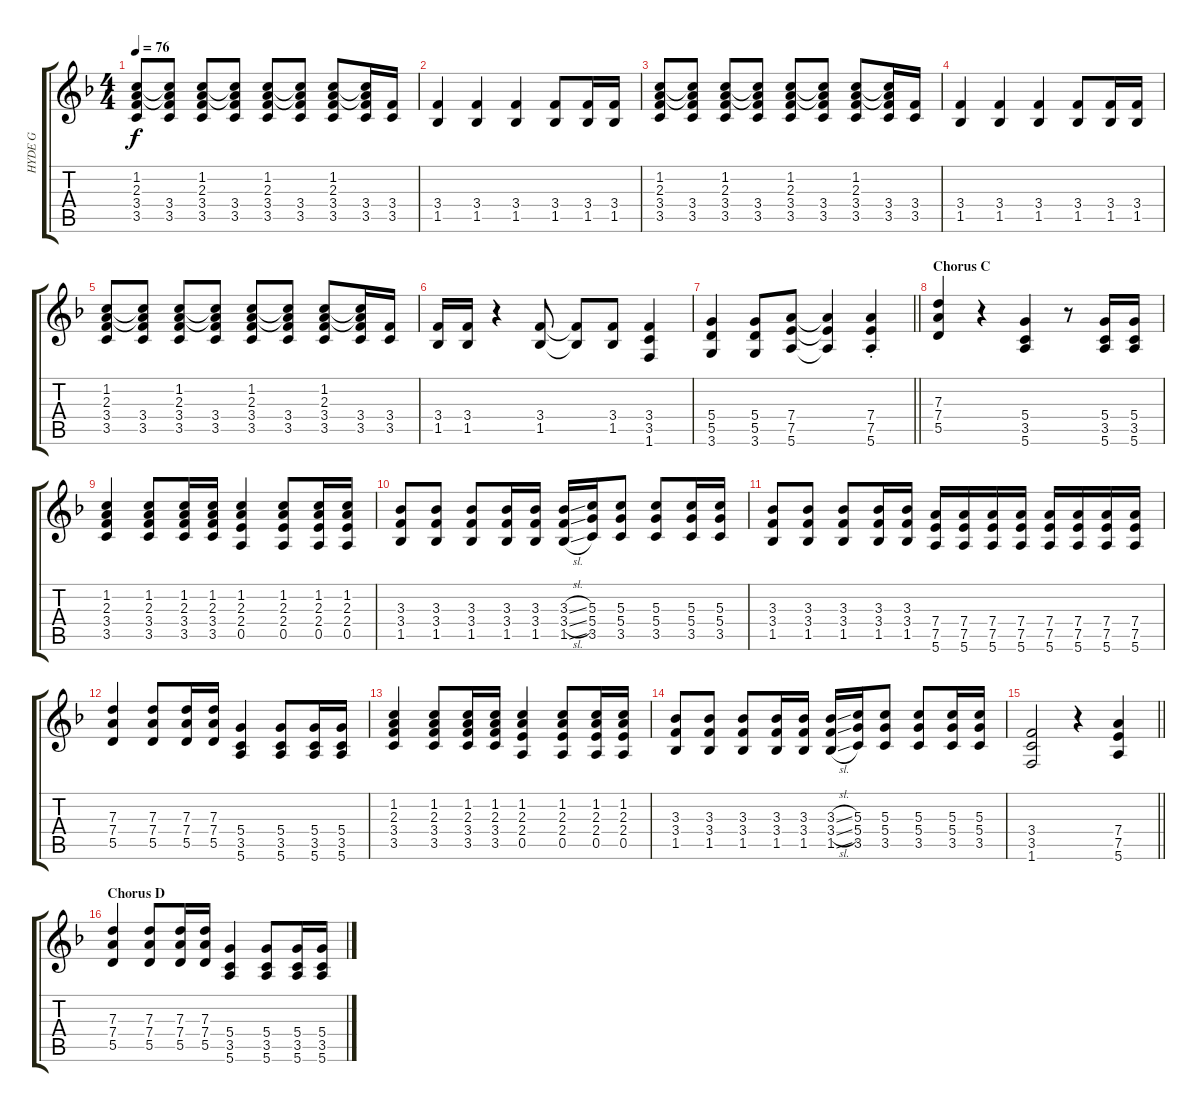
\track ("HYDE G" "HYDE G") {instrument electricguitarclean}
\staff {score tabs}
\tuning (E4 B3 G3 D3 A2 E2) {hide}
\ts (4 4)
\tempo 76
\clef g2
\ks f
(1.2 2.3 3.4 3.5).8{dy f} (1.2{t} 2.3{t} 3.4 3.5).8 (1.2 2.3 3.4 3.5).8 (1.2{t} 2.3{t} 3.4 3.5).8 (1.2 2.3 3.4 3.5).8 (1.2{t} 2.3{t} 3.4 3.5).8 (1.2 2.3 3.4 3.5).8 (1.2{t} 2.3{t} 3.4 3.5).16 (3.4 3.5).16 |
(3.4 1.5).4 (3.4 1.5).4 (3.4 1.5).4 (3.4 1.5).8 (3.4 1.5).16 (3.4 1.5).16 |
(1.2 2.3 3.4 3.5).8 (1.2{t} 2.3{t} 3.4 3.5).8 (1.2 2.3 3.4 3.5).8 (1.2{t} 2.3{t} 3.4 3.5).8 (1.2 2.3 3.4 3.5).8 (1.2{t} 2.3{t} 3.4 3.5).8 (1.2 2.3 3.4 3.5).8 (1.2{t} 2.3{t} 3.4 3.5).16 (3.4 3.5).16 |
(3.4 1.5).4 (3.4 1.5).4 (3.4 1.5).4 (3.4 1.5).8 (3.4 1.5).16 (3.4 1.5).16 |
(1.2 2.3 3.4 3.5).8 (1.2{t} 2.3{t} 3.4 3.5).8 (1.2 2.3 3.4 3.5).8 (1.2{t} 2.3{t} 3.4 3.5).8 (1.2 2.3 3.4 3.5).8 (1.2{t} 2.3{t} 3.4 3.5).8 (1.2 2.3 3.4 3.5).8 (1.2{t} 2.3{t} 3.4 3.5).16 (3.4 3.5).16 |
(3.4 1.5).16 (3.4 1.5).16 r.4 (3.4 1.5).8 (3.4{t} 1.5{t}).8 (3.4 1.5).8 (3.4 3.5 1.6).4 |
\barLineRight lightlight
(5.4 5.5 3.6).4 (5.4 5.5 3.6).8 (7.4 7.5 5.6).8 (7.4{t} 7.5{t} 5.6{t}).4 (7.4{st} 7.5{st} 5.6{st}).4 |
\section ("" "Chorus C")
(7.3 7.4 5.5).4 r.4 (5.4 3.5 5.6).4 r.8 (5.4 3.5 5.6).16 (5.4 3.5 5.6).16 |
(1.2 2.3 3.4 3.5).4 (1.2 2.3 3.4 3.5).8 (1.2 2.3 3.4 3.5).16 (1.2 2.3 3.4 3.5).16 (1.2 2.3 2.4 0.5).4 (1.2 2.3 2.4 0.5).8 (1.2 2.3 2.4 0.5).16 (1.2 2.3 2.4 0.5).16 |
(3.3 3.4 1.5).8 (3.3 3.4 1.5).8 (3.3 3.4 1.5).8 (3.3 3.4 1.5).16 (3.3 3.4 1.5).16 (3.3{sl} 3.4{sl} 1.5{sl}).16 (5.3 5.4 3.5).16 (5.3 5.4 3.5).8 (5.3 5.4 3.5).8 (5.3 5.4 3.5).16 (5.3 5.4 3.5).16 |
(3.3 3.4 1.5).8 (3.3 3.4 1.5).8 (3.3 3.4 1.5).8 (3.3 3.4 1.5).16 (3.3 3.4 1.5).16 (7.4 7.5 5.6).16 (7.4 7.5 5.6).16 (7.4 7.5 5.6).16 (7.4 7.5 5.6).16 (7.4 7.5 5.6).16 (7.4 7.5 5.6).16 (7.4 7.5 5.6).16 (7.4 7.5 5.6).16 |
(7.3 7.4 5.5).4 (7.3 7.4 5.5).8 (7.3 7.4 5.5).16 (7.3 7.4 5.5).16 (5.4 3.5 5.6).4 (5.4 3.5 5.6).8 (5.4 3.5 5.6).16 (5.4 3.5 5.6).16 |
(1.2 2.3 3.4 3.5).4 (1.2 2.3 3.4 3.5).8 (1.2 2.3 3.4 3.5).16 (1.2 2.3 3.4 3.5).16 (1.2 2.3 2.4 0.5).4 (1.2 2.3 2.4 0.5).8 (1.2 2.3 2.4 0.5).16 (1.2 2.3 2.4 0.5).16 |
(3.3 3.4 1.5).8 (3.3 3.4 1.5).8 (3.3 3.4 1.5).8 (3.3 3.4 1.5).16 (3.3 3.4 1.5).16 (3.3{sl} 3.4{sl} 1.5{sl}).16 (5.3 5.4 3.5).16 (5.3 5.4 3.5).8 (5.3 5.4 3.5).8 (5.3 5.4 3.5).16 (5.3 5.4 3.5).16 |
\barLineRight lightlight
(3.4 3.5 1.6).2 r.4 (7.4 7.5 5.6).4 |
\section ("" "Chorus D")
(7.3 7.4 5.5).4 (7.3 7.4 5.5).8 (7.3 7.4 5.5).16 (7.3 7.4 5.5).16 (5.4 3.5 5.6).4 (5.4 3.5 5.6).8 (5.4 3.5 5.6).16 (5.4 3.5 5.6).16
